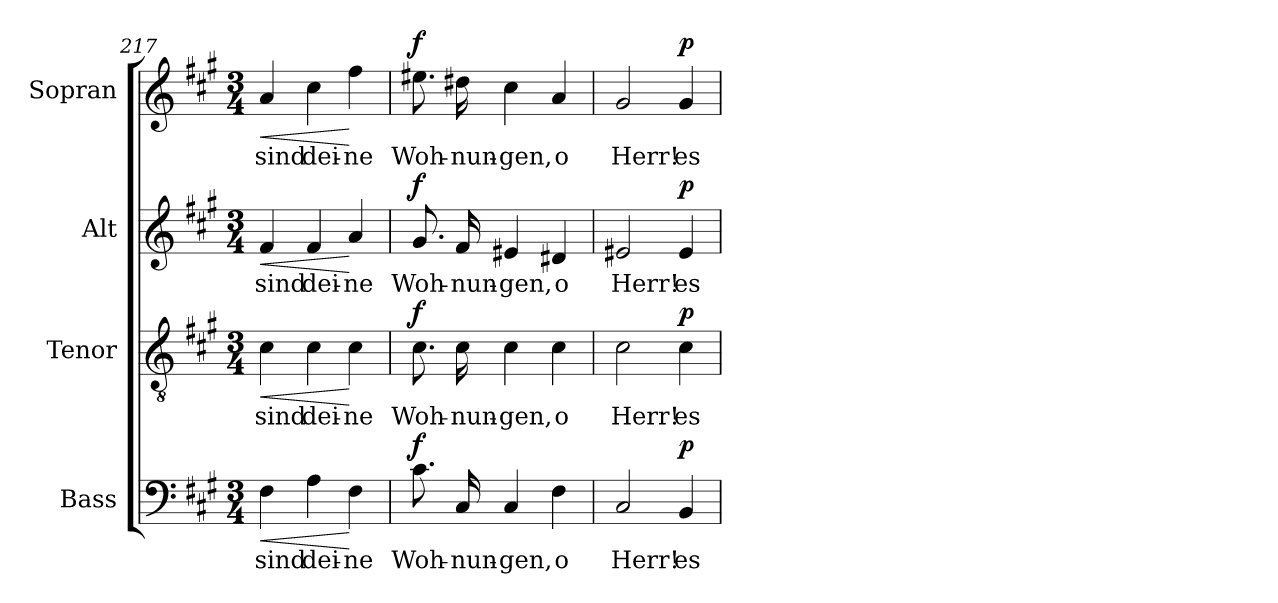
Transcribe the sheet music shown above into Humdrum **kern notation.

**kern	**text	**dynam	**kern	**text	**dynam	**kern	**text	**dynam	**kern	**text	**dynam
*part4	*part4	*part4	*part3	*part3	*part3	*part2	*part2	*part2	*part1	*part1	*part1
*staff4	*staff4	*staff4	*staff3	*staff3	*staff3	*staff2	*staff2	*staff2	*staff1	*staff1	*staff1
*I"Bass	*	*	*I"Tenor	*	*	*I"Alt	*	*	*I"Sopran	*	*
*I'B.	*	*	*I'T.	*	*	*I'A.	*	*	*I'S.	*	*
*clefF4	*	*	*clefGv2	*	*	*clefG2	*	*	*clefG2	*	*
*k[f#c#g#]	*	*	*k[f#c#g#]	*	*	*k[f#c#g#]	*	*	*k[f#c#g#]	*	*
*A:	*	*	*A:	*	*	*A:	*	*	*A:	*	*
*M3/4	*	*	*M3/4	*	*	*M3/4	*	*	*M3/4	*	*
=217	=217	=217	=217	=217	=217	=217	=217	=217	=217	=217	=217
!	!LO:LY:b	!LO:HP:b	!	!LO:LY:b	!LO:HP:b	!	!LO:LY:b	!LO:HP:b	!	!LO:LY:b	!LO:HP:b
4F#\	sind	<	4c#\	sind	<	4f#/	sind	<	4a/	sind	<
!	!LO:LY:b	!	!	!LO:LY:b	!	!	!LO:LY:b	!	!	!LO:LY:b	!
4A\	dei-	.	4c#\	dei-	.	4f#/	dei-	.	4cc#\	dei-	.
!	!LO:LY:b	!	!	!LO:LY:b	!	!	!LO:LY:b	!	!	!LO:LY:b	!
4F#\	-ne	[	4c#\	-ne	[	4a/	-ne	[	4ff#\	-ne	[
=218	=218	=218	=218	=218	=218	=218	=218	=218	=218	=218	=218
!	!LO:LY:b	!LO:DY:a	!	!LO:LY:b	!LO:DY:a	!	!LO:LY:b	!LO:DY:a	!	!LO:LY:b	!LO:DY:a
8.c#\	Woh-	f	8.c#\	Woh-	f	8.g#/	Woh-	f	8.ee#X\	Woh-	f
!	!LO:LY:b	!	!	!LO:LY:b	!	!	!LO:LY:b	!	!	!LO:LY:b	!
16C#/	-nun-	.	16c#\	-nun-	.	16f#/	-nun-	.	16dd#X\	-nun-	.
!	!LO:LY:b	!	!	!LO:LY:b	!	!	!LO:LY:b	!	!	!LO:LY:b	!
4C#/	-gen,	.	4c#\	-gen,	.	4e#X/	-gen,	.	4cc#\	-gen,	.
!	!LO:LY:b	!	!	!LO:LY:b	!	!	!LO:LY:b	!	!	!LO:LY:b	!
4F#\	o	.	4c#\	o	.	4d#X/	o	.	4a/	o	.
=219	=219	=219	=219	=219	=219	=219	=219	=219	=219	=219	=219
!	!LO:LY:b	!	!	!LO:LY:b	!	!	!LO:LY:b	!	!	!LO:LY:b	!
2C#/	Herr!	.	2c#\	Herr!	.	2e#X/	Herr!	.	2g#/	Herr!	.
!	!LO:LY:b	!LO:DY:a	!	!LO:LY:b	!LO:DY:a	!	!LO:LY:b	!LO:DY:a	!	!LO:LY:b	!LO:DY:a
4BB/	es	p	4c#\	es	p	4e#/	es	p	4g#/	es	p
=	=	=	=	=	=	=	=	=	=	=	=
*-	*-	*-	*-	*-	*-	*-	*-	*-	*-	*-	*-
